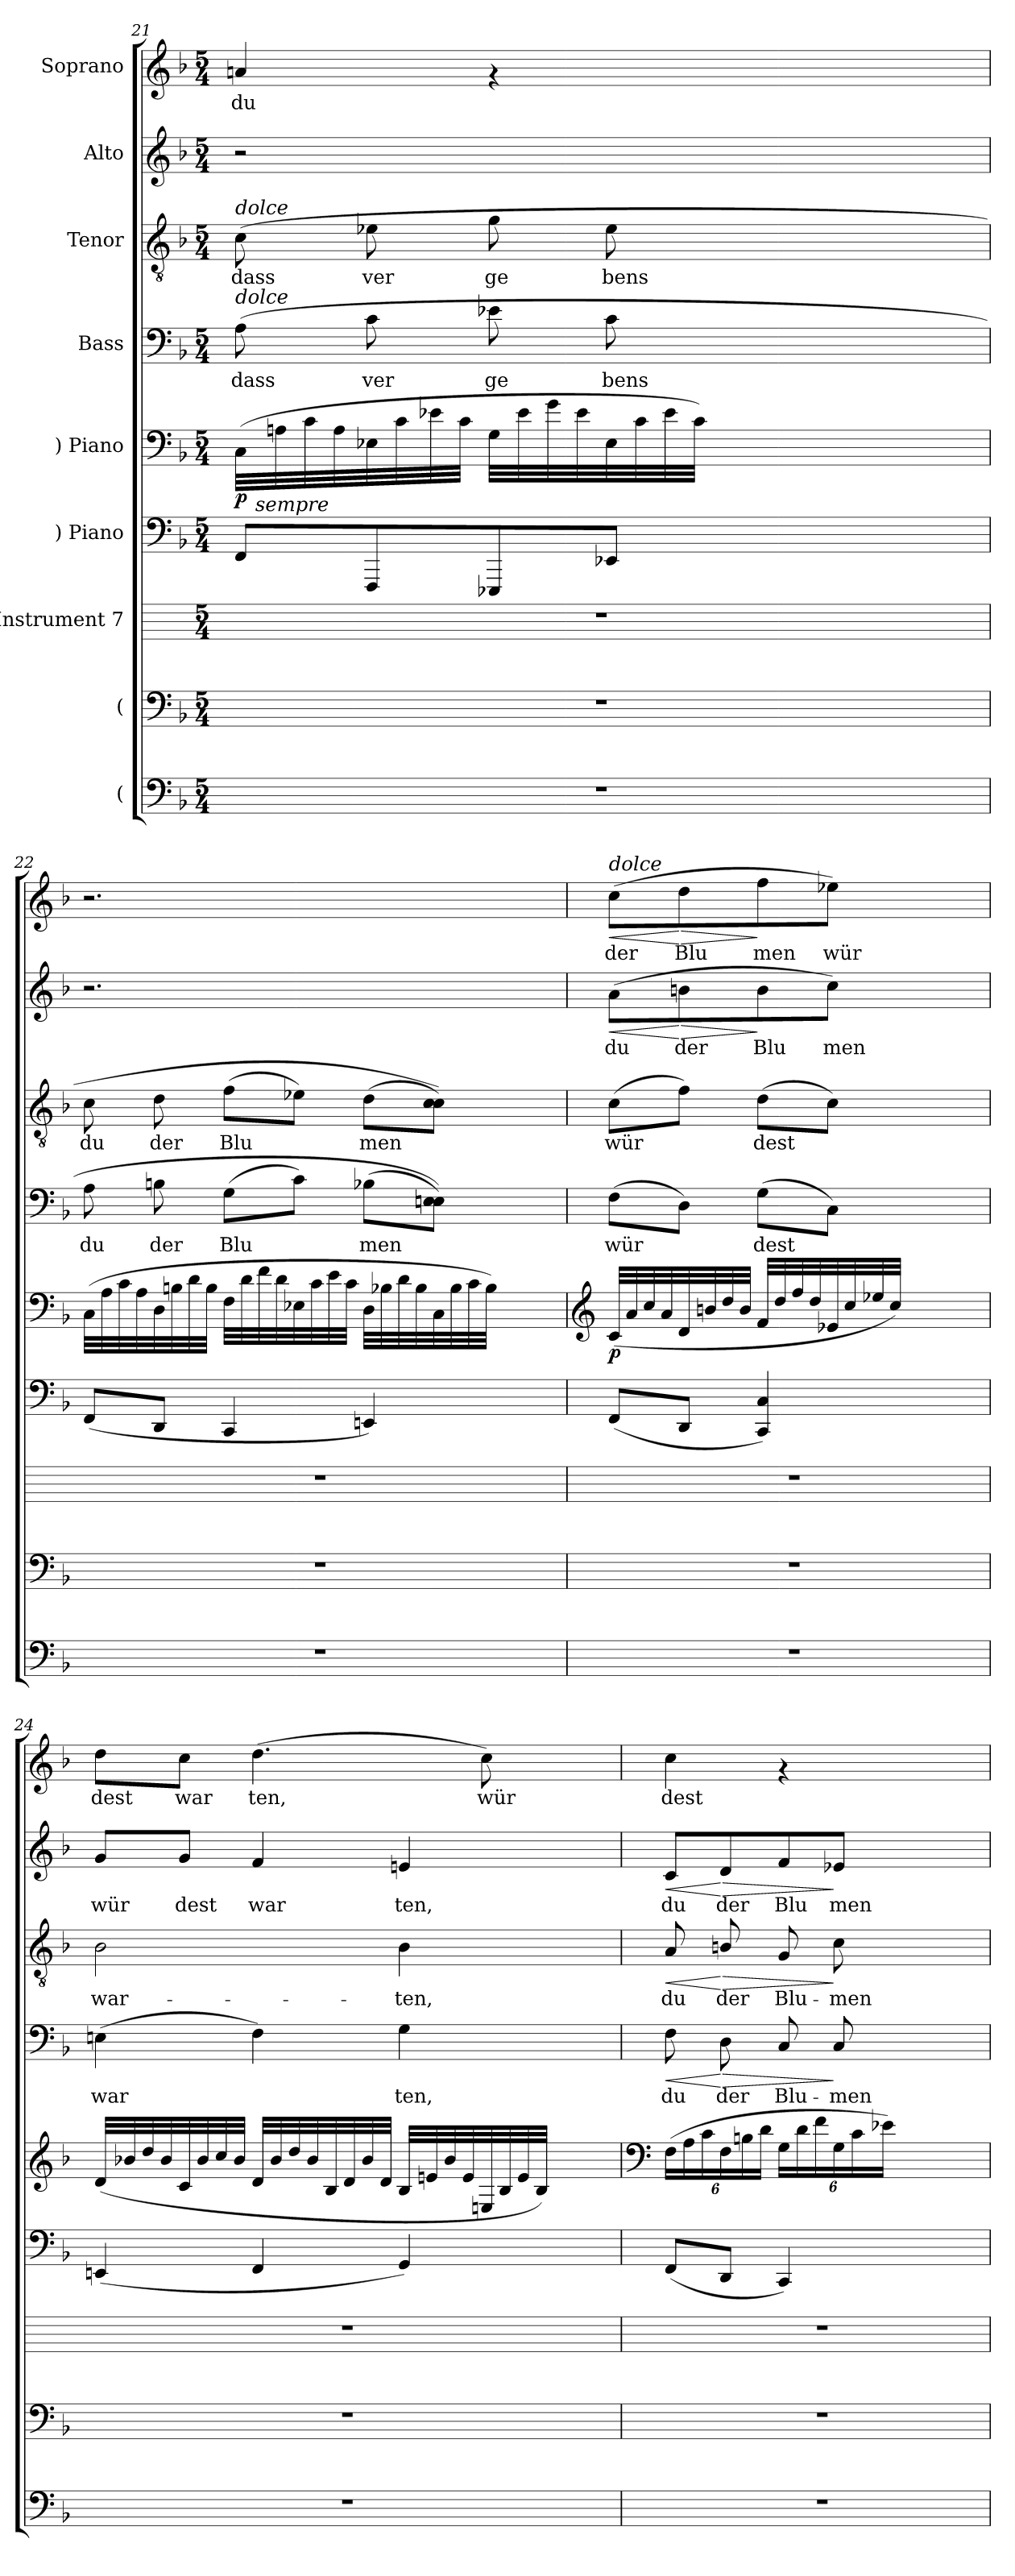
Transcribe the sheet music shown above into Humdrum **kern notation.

**kern	**kern	**kern	**kern	**kern	**dynam	**kern	**text	**dynam	**kern	**text	**dynam	**kern	**text	**dynam	**kern	**text	**dynam
*part9	*part8	*part7	*part6	*part5	*part5	*part4	*part4	*part4	*part3	*part3	*part3	*part2	*part2	*part2	*part1	*part1	*part1
*staff9	*staff8	*staff7	*staff6	*staff5	*staff5	*staff4	*staff4	*staff4	*staff3	*staff3	*staff3	*staff2	*staff2	*staff2	*staff1	*staff1	*staff1
*I"(	*I"(	*I"Instrument 7	*I")  Piano	*I")  Piano	*	*I"Bass	*	*	*I"Tenor	*	*	*I"Alto	*	*	*I"Soprano	*	*
!!LO:PB:g=z
*clefF4	*clefF4	*	*clefF4	*clefF4	*	*clefF4	*	*	*clefGv2	*	*	*clefG2	*	*	*clefG2	*	*
*k[b-]	*k[b-]	*k[]	*k[b-]	*k[b-]	*	*k[b-]	*	*	*k[b-]	*	*	*k[b-]	*	*	*k[b-]	*	*
*F:	*F:	*C:	*F:	*F:	*	*F:	*	*	*F:	*	*	*F:	*	*	*F:	*	*
*M5/4	*M5/4	*M5/4	*M5/4	*M5/4	*	*M5/4	*	*	*M5/4	*	*	*M5/4	*	*	*M5/4	*	*
=21	=21	=21	=21	=21	=21	=21	=21	=21	=21	=21	=21	=21	=21	=21	=21	=21	=21
!	!	!	!	!	!	!	!	!	!LO:TX:a:i:t=dolce	!	!	!	!	!	!	!	!
!	!	!	!	!	!	!LO:TX:a:i:t=dolce	!	!	!	!	!	!	!	!	!	!	!
!	!	!	!	!	!LO:DY:b	!	!LO:LY:b:cj	!	!	!LO:LY:b:cj	!	!	!	!	!	!LO:LY:a:cj	!
*	*	*	*^	*	*	*	*	*	*	*	*	*	*	*	*	*	*
4%5r	4%5r	4%5r	8FF/L	64ryy	(>32C\L	p	(>8A\	dass	.	(>8c\	dass	.	2r	.	.	4an/	du	.
!	!	!	!	!LO:TX:a:i:t=sempre	!	!	!	!	!	!	!	!	!	!	!	!	!	!
.	.	.	.	1ryy	.	.	.	.	.	.	.	.	.	.	.	.	.	.
.	.	.	.	.	32An\	.	.	.	.	.	.	.	.	.	.	.	.	.
.	.	.	.	.	32c\	.	.	.	.	.	.	.	.	.	.	.	.	.
.	.	.	.	.	32A\	.	.	.	.	.	.	.	.	.	.	.	.	.
!	!	!	!	!	!	!	!	!LO:LY:b:cj	!	!	!LO:LY:b:cj	!	!	!	!	!	!	!
.	.	.	8FFF/	.	32E-X\	.	8c\	ver	.	8e-X\	ver	.	.	.	.	.	.	.
.	.	.	.	.	32c\	.	.	.	.	.	.	.	.	.	.	.	.	.
.	.	.	.	.	32e-X\	.	.	.	.	.	.	.	.	.	.	.	.	.
.	.	.	.	.	32c\J	.	.	.	.	.	.	.	.	.	.	.	.	.
!	!	!	!	!	!	!	!	!LO:LY:b:cj	!	!	!LO:LY:b:cj	!	!	!	!	!	!	!
.	.	.	8EEE-X/	.	32G\L	.	8e-X\	ge	.	8g\	ge	.	.	.	.	4rf	.	.
.	.	.	.	.	32e-\	.	.	.	.	.	.	.	.	.	.	.	.	.
.	.	.	.	.	32g\	.	.	.	.	.	.	.	.	.	.	.	.	.
.	.	.	.	.	32e-\	.	.	.	.	.	.	.	.	.	.	.	.	.
!	!	!	!	!	!	!	!	!LO:LY:b:cj	!	!	!LO:LY:b:cj	!	!	!	!	!	!	!
.	.	.	8EE-X/J	.	32E-\	.	8c\	bens	.	8e-\	bens	.	.	.	.	.	.	.
.	.	.	.	.	32c\	.	.	.	.	.	.	.	.	.	.	.	.	.
.	.	.	.	.	32e-\	.	.	.	.	.	.	.	.	.	.	.	.	.
.	.	.	.	.	32c\J)	.	.	.	.	.	.	.	.	.	.	.	.	.
.	.	.	2.ryy	.	2.ryy	.	2.ryy	.	.	2.ryy	.	.	2.ryy	.	.	2.ryy	.	.
.	.	.	.	8...ryy	.	.	.	.	.	.	.	.	.	.	.	.	.	.
=22	=22	=22	=22	=22	=22	=22	=22	=22	=22	=22	=22	=22	=22	=22	=22	=22	=22	=22
!	!	!	!	!	!	!	!	!LO:LY:b:cj	!	!	!LO:LY:b:cj	!	!	!	!	!	!	!
*	*	*	*v	*v	*	*	*	*	*	*	*	*	*	*	*	*	*	*
4%5r	4%5r	4%5r	(<8FF/L	(>32C\L	.	8A\	du	.	8c\	du	.	2.r	.	.	2.r	.	.
.	.	.	.	32A\	.	.	.	.	.	.	.	.	.	.	.	.	.
.	.	.	.	32c\	.	.	.	.	.	.	.	.	.	.	.	.	.
.	.	.	.	32A\	.	.	.	.	.	.	.	.	.	.	.	.	.
!	!	!	!	!	!	!	!LO:LY:b:cj	!	!	!LO:LY:b:cj	!	!	!	!	!	!	!
.	.	.	8DD/J	32D\	.	8Bn\	der	.	8d\	der	.	.	.	.	.	.	.
.	.	.	.	32Bn\	.	.	.	.	.	.	.	.	.	.	.	.	.
.	.	.	.	32d\	.	.	.	.	.	.	.	.	.	.	.	.	.
.	.	.	.	32B\J	.	.	.	.	.	.	.	.	.	.	.	.	.
!	!	!	!	!	!	!	!LO:LY:b:cj	!	!	!LO:LY:b:cj	!	!	!	!	!	!	!
.	.	.	4CC/	32F\L	.	(>8G\L	Blu	.	(>8f\L	Blu	.	.	.	.	.	.	.
.	.	.	.	32d\	.	.	.	.	.	.	.	.	.	.	.	.	.
.	.	.	.	32f\	.	.	.	.	.	.	.	.	.	.	.	.	.
.	.	.	.	32d\	.	.	.	.	.	.	.	.	.	.	.	.	.
!	!	!	!	!	!	!	!LO:LY:b:cj	!	!	!LO:LY:b:cj	!	!	!	!	!	!	!
.	.	.	.	32E-X\	.	8c\J)	.	.	8e-X\J)	.	.	.	.	.	.	.	.
.	.	.	.	32c\	.	.	.	.	.	.	.	.	.	.	.	.	.
.	.	.	.	32e\	.	.	.	.	.	.	.	.	.	.	.	.	.
.	.	.	.	32c\J	.	.	.	.	.	.	.	.	.	.	.	.	.
!	!	!	!	!	!	!	!LO:LY:b:cj	!	!	!LO:LY:b:cj	!	!	!	!	!	!	!
.	.	.	4EEn/)	32D\L	.	(>8B-X\L	men	.	(>8d\L	men	.	.	.	.	.	.	.
.	.	.	.	32B-X\	.	.	.	.	.	.	.	.	.	.	.	.	.
.	.	.	.	32d\	.	.	.	.	.	.	.	.	.	.	.	.	.
.	.	.	.	32B-\	.	.	.	.	.	.	.	.	.	.	.	.	.
!	!	!	!	!	!	!	!LO:LY:b:cj	!	!	!LO:LY:b:cj	!	!	!	!	!	!	!
.	.	.	.	32C\	.	8En\ 8En\J))	.	.	8c\ 8c\J))	.	.	.	.	.	.	.	.
.	.	.	.	32B-\	.	.	.	.	.	.	.	.	.	.	.	.	.
.	.	.	.	32c\	.	.	.	.	.	.	.	.	.	.	.	.	.
.	.	.	.	32B-\J)	.	.	.	.	.	.	.	.	.	.	.	.	.
.	.	.	2ryy	2ryy	.	2ryy	.	.	2ryy	.	.	2ryy	.	.	2ryy	.	.
!!LO:LB:g=z
=23	=23	=23	=23	=23	=23	=23	=23	=23	=23	=23	=23	=23	=23	=23	=23	=23	=23
*	*	*	*	*clefG2	*	*	*	*	*	*	*	*	*	*	*	*	*
!	!	!	!	!	!	!	!	!	!	!	!	!	!	!	!LO:TX:a:i:t=dolce	!	!
!	!	!	!	!	!LO:DY:b	!	!LO:LY:b:cj	!	!	!LO:LY:b:cj	!	!	!LO:LY:b:cj	!LO:HP:b	!	!LO:LY:b:cj	!LO:HP:b
4%5r	4%5r	4%5r	(<8FF/L	(<32c/L	p	(>8F\L	wür	.	(>8c\L	wür-	.	(>8a\L	du	<	(>8cc\L	der	<
.	.	.	.	32a/	.	.	.	.	.	.	.	.	.	.	.	.	.
.	.	.	.	32cc/	.	.	.	.	.	.	.	.	.	.	.	.	.
.	.	.	.	32a/	.	.	.	.	.	.	.	.	.	.	.	.	.
!	!	!	!	!	!	!	!LO:LY:b:cj	!	!	!LO:LY:b:cj	!	!	!LO:LY:b:cj	!LO:HP:n=1:b	!	!LO:LY:b:cj	!LO:HP:n=1:b
.	.	.	8DD/J	32d/	.	8D\J)	.	.	8f\J)	--	.	8bn\	der	[ >	8dd\	Blu	[ >
.	.	.	.	32bn/	.	.	.	.	.	.	.	.	.	.	.	.	.
.	.	.	.	32dd/	.	.	.	.	.	.	.	.	.	.	.	.	.
.	.	.	.	32b/J	.	.	.	.	.	.	.	.	.	.	.	.	.
!	!	!	!	!	!	!	!LO:LY:b:cj	!	!	!LO:LY:b:cj	!	!	!LO:LY:b:cj	!	!	!LO:LY:b:cj	!
.	.	.	4C/ 4CC/)	32f/L	.	(>8G\L	dest	.	(>8d\L	-dest	.	8b\	Blu	]	8ff\	men	]
.	.	.	.	32dd/	.	.	.	.	.	.	.	.	.	.	.	.	.
.	.	.	.	32ff/	.	.	.	.	.	.	.	.	.	.	.	.	.
.	.	.	.	32dd/	.	.	.	.	.	.	.	.	.	.	.	.	.
!	!	!	!	!	!	!	!LO:LY:b:cj	!	!	!LO:LY:b:cj	!	!	!LO:LY:b:cj	!	!	!LO:LY:b:cj	!
.	.	.	.	32e-X/	.	8C\J)	.	.	8c\J)	.	.	8cc\J)	men	.	8ee-X\J)	wür	.
.	.	.	.	32cc/	.	.	.	.	.	.	.	.	.	.	.	.	.
.	.	.	.	32ee-X/	.	.	.	.	.	.	.	.	.	.	.	.	.
.	.	.	.	32cc/J)	.	.	.	.	.	.	.	.	.	.	.	.	.
.	.	.	2.ryy	2.ryy	.	2.ryy	.	.	2.ryy	.	.	2.ryy	.	.	2.ryy	.	.
=24	=24	=24	=24	=24	=24	=24	=24	=24	=24	=24	=24	=24	=24	=24	=24	=24	=24
!	!	!	!	!	!	!	!LO:LY:b:cj	!	!	!LO:LY:b:cj	!	!	!LO:LY:b:cj	!	!	!LO:LY:b:cj	!
4%5r	4%5r	4%5r	(<4EEn/	(<32d/L	.	(>4En\	war	.	2B-\	war-	.	8g/L	wür	.	8dd\L	dest	.
.	.	.	.	32b-X/	.	.	.	.	.	.	.	.	.	.	.	.	.
.	.	.	.	32dd/	.	.	.	.	.	.	.	.	.	.	.	.	.
.	.	.	.	32b-/	.	.	.	.	.	.	.	.	.	.	.	.	.
!	!	!	!	!	!	!	!	!	!	!	!	!	!LO:LY:b:cj	!	!	!LO:LY:b:cj	!
.	.	.	.	32c/	.	.	.	.	.	.	.	8g/J	dest	.	8cc\J	war	.
.	.	.	.	32b-/	.	.	.	.	.	.	.	.	.	.	.	.	.
.	.	.	.	32cc/	.	.	.	.	.	.	.	.	.	.	.	.	.
.	.	.	.	32b-/J	.	.	.	.	.	.	.	.	.	.	.	.	.
!	!	!	!	!	!	!	!LO:LY:b:cj	!	!	!	!	!	!LO:LY:b:cj	!	!	!LO:LY:b:cj	!
.	.	.	4FF/	32d/L	.	4F\)	.	.	.	.	.	4f/	war	.	(>4.dd\	ten,	.
.	.	.	.	32b-/	.	.	.	.	.	.	.	.	.	.	.	.	.
.	.	.	.	32dd/	.	.	.	.	.	.	.	.	.	.	.	.	.
.	.	.	.	32b-/	.	.	.	.	.	.	.	.	.	.	.	.	.
.	.	.	.	32B-/	.	.	.	.	.	.	.	.	.	.	.	.	.
.	.	.	.	32d/	.	.	.	.	.	.	.	.	.	.	.	.	.
.	.	.	.	32b-/	.	.	.	.	.	.	.	.	.	.	.	.	.
.	.	.	.	32d/J	.	.	.	.	.	.	.	.	.	.	.	.	.
!	!	!	!	!	!	!	!LO:LY:b:cj	!	!	!LO:LY:b:cj	!	!	!LO:LY:b:cj	!	!	!	!
.	.	.	4GG/)	32B-/L	.	4G\	ten,	.	4B-\	-ten,	.	4en/	ten,	.	.	.	.
.	.	.	.	32en/	.	.	.	.	.	.	.	.	.	.	.	.	.
.	.	.	.	32b-/	.	.	.	.	.	.	.	.	.	.	.	.	.
.	.	.	.	32e/	.	.	.	.	.	.	.	.	.	.	.	.	.
!	!	!	!	!	!	!	!	!	!	!	!	!	!	!	!	!LO:LY:b:cj	!
.	.	.	.	32En/	.	.	.	.	.	.	.	.	.	.	8cc\)	wür	.
.	.	.	.	32B-/	.	.	.	.	.	.	.	.	.	.	.	.	.
.	.	.	.	32e/	.	.	.	.	.	.	.	.	.	.	.	.	.
.	.	.	.	32B-/J)	.	.	.	.	.	.	.	.	.	.	.	.	.
.	.	.	2ryy	2ryy	.	2ryy	.	.	2ryy	.	.	2ryy	.	.	2ryy	.	.
!!LO:PB:g=z
=25	=25	=25	=25	=25	=25	=25	=25	=25	=25	=25	=25	=25	=25	=25	=25	=25	=25
*	*	*	*	*clefF4	*	*	*	*	*	*	*	*	*	*	*	*	*
*	*	*	*	*Xbrackettup	*	*	*	*	*	*	*	*	*	*	*	*	*
!	!	!	!	!	!	!	!LO:LY:b:cj	!LO:HP:b	!	!LO:LY:b:cj	!LO:HP:b	!	!LO:LY:b:cj	!LO:HP:b	!	!LO:LY:a:cj	!
4%5r	4%5r	4%5r	(<8FF/L	(>24F\L	.	8F\	du	<	8A/	du	<	8c/L	du	<	4cc\	dest	.
.	.	.	.	24A>\	.	.	.	.	.	.	.	.	.	.	.	.	.
.	.	.	.	24c\	.	.	.	.	.	.	.	.	.	.	.	.	.
!	!	!	!	!	!	!	!LO:LY:b:cj	!LO:HP:n=1:b	!	!LO:LY:b:cj	!LO:HP:n=1:b	!	!LO:LY:b:cj	!LO:HP:n=1:b	!	!	!
.	.	.	8DD/J	24F\	.	8D\	der	[ >	8Bn/	der	[ >	8d/	der	[ >	.	.	.
.	.	.	.	24Bn>\	.	.	.	.	.	.	.	.	.	.	.	.	.
.	.	.	.	24d\J	.	.	.	.	.	.	.	.	.	.	.	.	.
!	!	!	!	!	!	!	!LO:LY:b:cj	!	!	!LO:LY:b:cj	!	!	!LO:LY:b:cj	!	!	!	!
.	.	.	4CC/)	24G\L	.	8C/	Blu-	.	8G/	Blu-	.	8f/	Blu	.	4rf	.	.
.	.	.	.	24d\	.	.	.	.	.	.	.	.	.	.	.	.	.
.	.	.	.	24f\	.	.	.	.	.	.	.	.	.	.	.	.	.
!	!	!	!	!	!	!	!LO:LY:b:cj	!	!	!LO:LY:b:cj	!	!	!LO:LY:b:cj	!	!	!	!
.	.	.	.	24G\	.	8C/	-men	]	8c\	-men	]	8e-X/J	men	]	.	.	.
.	.	.	.	24c\	.	.	.	.	.	.	.	.	.	.	.	.	.
.	.	.	.	24e-X\J)	.	.	.	.	.	.	.	.	.	.	.	.	.
.	.	.	2.ryy	2.ryy	.	2.ryy	.	.	2.ryy	.	.	2.ryy	.	.	2.ryy	.	.
=	=	=	=	=	=	=	=	=	=	=	=	=	=	=	=	=	=
*-	*-	*-	*-	*-	*-	*-	*-	*-	*-	*-	*-	*-	*-	*-	*-	*-	*-
